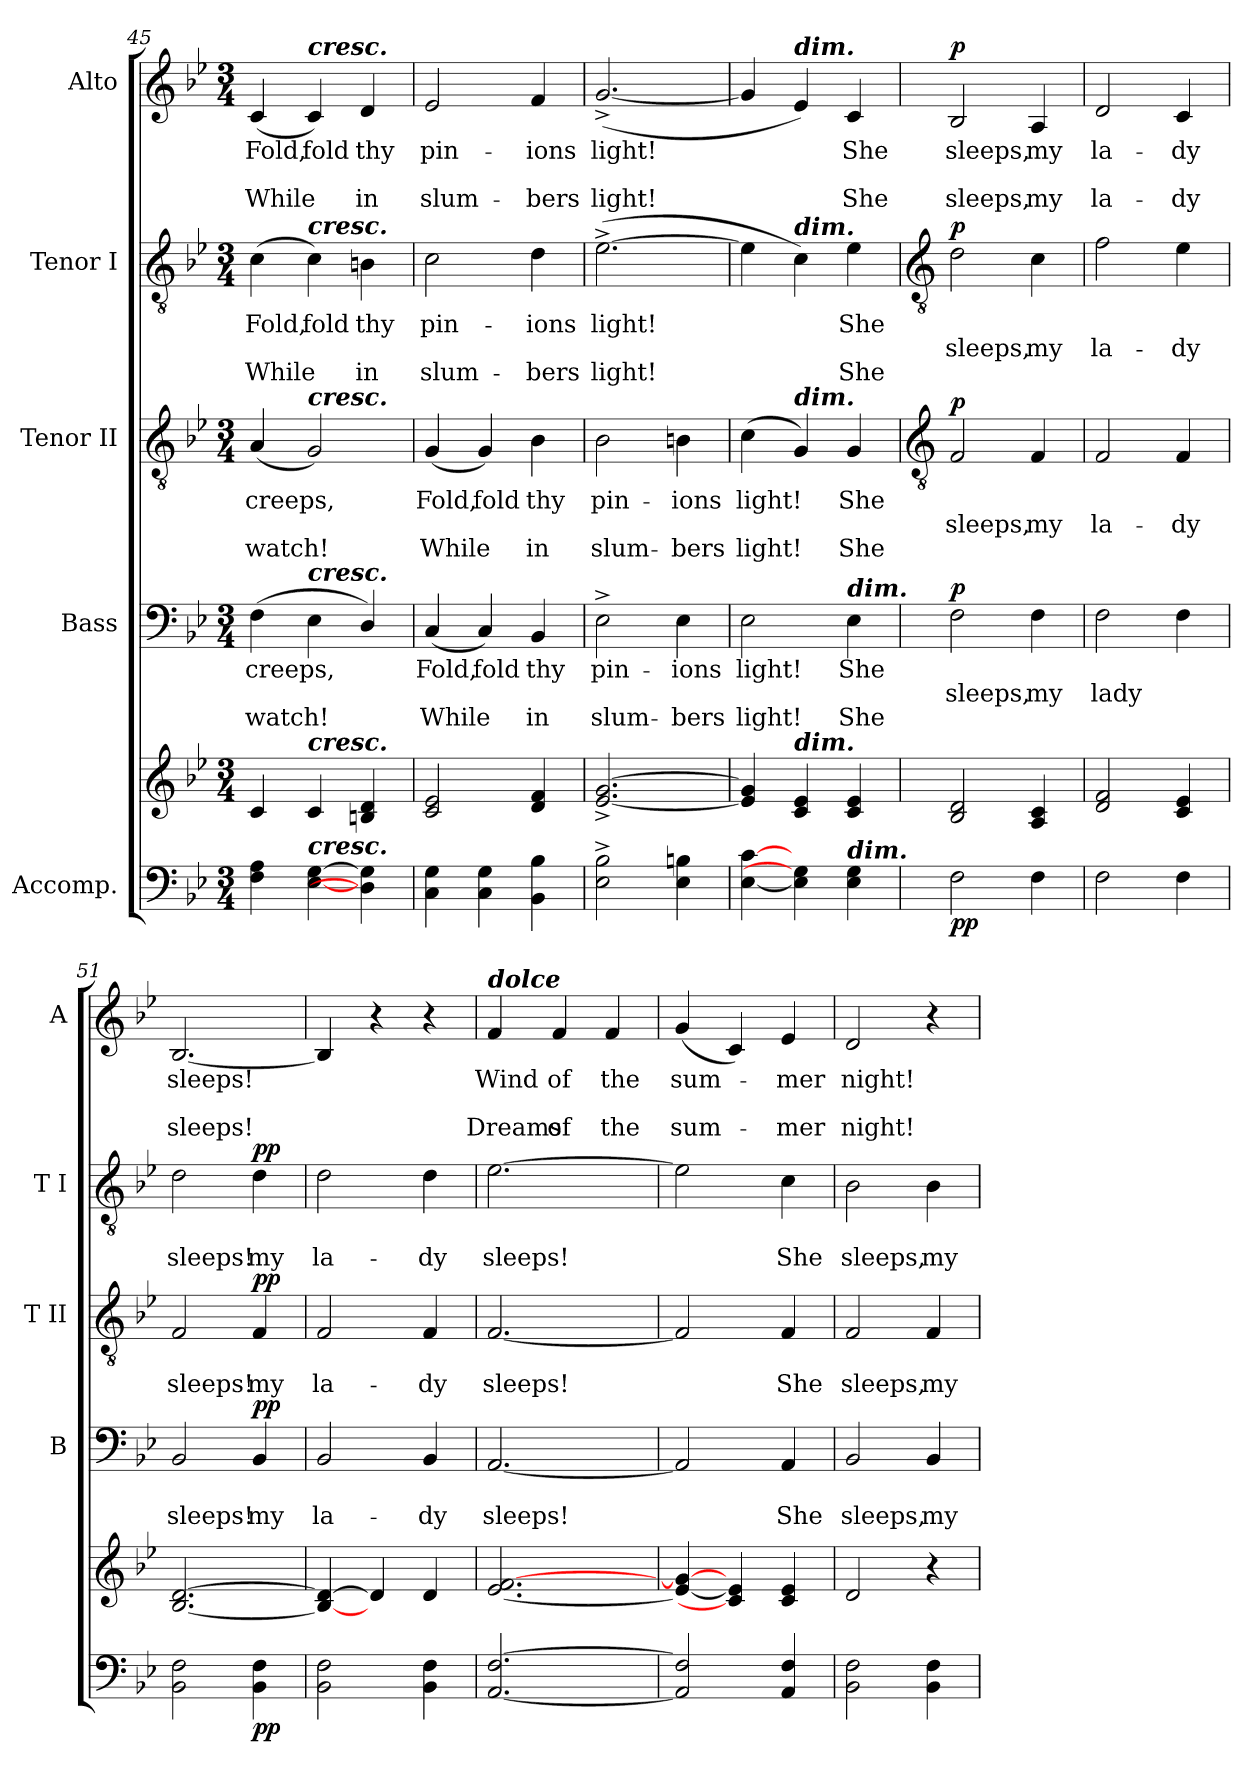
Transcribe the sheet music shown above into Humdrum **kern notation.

**kern	**kern	**dynam	**kern	**text	**text	**text	**dynam	**kern	**text	**text	**text	**dynam	**kern	**text	**text	**text	**dynam	**kern	**text	**text	**text	**dynam
*part5	*part5	*part5	*part4	*part4	*part4	*part4	*part4	*part3	*part3	*part3	*part3	*part3	*part2	*part2	*part2	*part2	*part2	*part1	*part1	*part1	*part1	*part1
*staff6	*staff5	*staff5/6	*staff4	*staff4	*staff4	*staff4	*staff4	*staff3	*staff3	*staff3	*staff3	*staff3	*staff2	*staff2	*staff2	*staff2	*staff2	*staff1	*staff1	*staff1	*staff1	*staff1
*I"Accomp.	*	*	*I"Bass	*	*	*	*	*I"Tenor II	*	*	*	*	*I"Tenor I	*	*	*	*	*I"Alto	*	*	*	*
*	*	*	*I'B	*	*	*	*	*I'T II	*	*	*	*	*I'T I	*	*	*	*	*I'A	*	*	*	*
*clefF4	*clefG2	*	*clefF4	*	*	*	*	*clefGv2	*	*	*	*	*clefGv2	*	*	*	*	*clefG2	*	*	*	*
*k[b-e-]	*k[b-e-]	*	*k[b-e-]	*	*	*	*	*k[b-e-]	*	*	*	*	*k[b-e-]	*	*	*	*	*k[b-e-]	*	*	*	*
*B-:	*B-:	*	*B-:	*	*	*	*	*B-:	*	*	*	*	*B-:	*	*	*	*	*B-:	*	*	*	*
*M3/4	*M3/4	*	*M3/4	*	*	*	*	*M3/4	*	*	*	*	*M3/4	*	*	*	*	*M3/4	*	*	*	*
=45	=45	=45	=45	=45	=45	=45	=45	=45	=45	=45	=45	=45	=45	=45	=45	=45	=45	=45	=45	=45	=45	=45
!	!	!	!	!LO:LY:b	!	!LO:LY:b	!	!	!LO:LY:b	!	!LO:LY:b	!	!	!LO:LY:b	!	!LO:LY:b	!	!	!LO:LY:b	!	!LO:LY:b	!
4F 4A	4c	.	(>4F	creeps,	.	watch!	.	(<4A	creeps,	.	watch!	.	(>4c\	Fold,	.	While	.	(<4c	Fold,	.	While	.
!	!	!	!	!	!	!	!	!	!	!	!	!	!	!	!	!	!	!LO:TX:a:Bi:t=cresc.	!	!	!	!
!	!	!	!	!	!	!	!	!	!	!	!	!	!LO:TX:a:Bi:t=cresc.	!	!	!	!	!	!	!	!	!
!	!	!	!	!	!	!	!	!LO:TX:a:Bi:t=cresc.	!	!	!	!	!	!	!	!	!	!	!	!	!	!
!	!	!	!LO:TX:a:Bi:t=cresc.	!	!	!	!	!	!	!	!	!	!	!	!	!	!	!	!	!	!	!
!	!LO:TX:a:Bi:t=cresc.	!	!	!	!	!	!	!	!	!	!	!	!	!	!	!	!	!	!	!	!	!
!LO:TX:a:Bi:t=cresc.	!	!	!	!	!	!	!	!	!	!	!	!	!	!	!	!	!	!	!	!	!	!
!	!	!	!	!	!	!	!	!	!	!	!	!	!	!LO:LY:b	!	!	!	!	!LO:LY:b	!	!	!
[4E-\ [4G\	4c	.	4E-\	.	.	.	.	2G)	.	.	.	.	4c\)	fold	.	.	.	4c)	fold	.	.	.
!	!	!	!	!	!	!	!	!	!	!	!	!	!	!LO:LY:b	!	!LO:LY:b	!	!	!LO:LY:b	!	!LO:LY:b	!
4D\] 4G\]	4Bn 4d	.	4D/)	.	.	.	.	.	.	.	.	.	4Bn	thy	.	in	.	4d	thy	.	in	.
=46	=46	=46	=46	=46	=46	=46	=46	=46	=46	=46	=46	=46	=46	=46	=46	=46	=46	=46	=46	=46	=46	=46
!	!	!	!	!LO:LY:b	!	!LO:LY:b	!	!	!LO:LY:b	!	!LO:LY:b	!	!	!LO:LY:b	!	!LO:LY:b	!	!	!LO:LY:b	!	!LO:LY:b	!
4C 4G	2c 2e-	.	(<4C	Fold,	.	While	.	(<4G	Fold,	.	While	.	2c	pin-	.	-slum-	.	2e-	pin-	.	-slum-	.
!	!	!	!	!LO:LY:b	!	!	!	!	!LO:LY:b	!	!	!	!	!	!	!	!	!	!	!	!	!
4C 4G	.	.	4C)	fold	.	.	.	4G)	fold	.	.	.	.	.	.	.	.	.	.	.	.	.
!	!	!	!	!LO:LY:b	!	!LO:LY:b	!	!	!LO:LY:b	!	!LO:LY:b	!	!	!LO:LY:b	!	!LO:LY:b	!	!	!LO:LY:b	!	!LO:LY:b	!
4BB- 4B-	4d 4f	.	4BB-	thy	.	in	.	4B-	thy	.	in	.	4d	-ions	.	bers	.	4f	-ions	.	bers	.
=47	=47	=47	=47	=47	=47	=47	=47	=47	=47	=47	=47	=47	=47	=47	=47	=47	=47	=47	=47	=47	=47	=47
!	!	!	!	!LO:LY:b	!	!LO:LY:b	!	!	!LO:LY:b	!	!LO:LY:b	!	!	!LO:LY:b	!	!LO:LY:b	!	!	!LO:LY:b	!	!LO:LY:b	!
2E-^ 2B-^	[2.e-^ [2.g^	.	2E-^	pin-	.	-slum-	.	2B-	pin-	.	-slum-	.	(>[2.e-^	light!	.	light!	.	(<[2.g^	light!	.	light!	.
!	!	!	!	!LO:LY:b	!	!LO:LY:b	!	!	!LO:LY:b	!	!LO:LY:b	!	!	!	!	!	!	!	!	!	!	!
4E- 4Bn	.	.	4E-	-ions	.	bers	.	4Bn	-ions	.	bers	.	.	.	.	.	.	.	.	.	.	.
=48	=48	=48	=48	=48	=48	=48	=48	=48	=48	=48	=48	=48	=48	=48	=48	=48	=48	=48	=48	=48	=48	=48
!	!	!	!	!LO:LY:b	!	!LO:LY:b	!	!	!LO:LY:b	!	!LO:LY:b	!	!	!	!	!	!	!	!	!	!	!
[4E- [4c	4e-] 4g]	.	2E-	light!	.	light!	.	(<4c\	light!	.	light!	.	4e-]	.	.	.	.	4g]	.	.	.	.
!	!	!	!	!	!	!	!	!	!	!	!	!	!	!	!	!	!	!LO:TX:a:Bi:t=dim.	!	!	!	!
!	!	!	!	!	!	!	!	!	!	!	!	!	!LO:TX:a:Bi:t=dim.	!	!	!	!	!	!	!	!	!
!	!	!	!	!	!	!	!	!LO:TX:a:Bi:t=dim.	!	!	!	!	!	!	!	!	!	!	!	!	!	!
!	!LO:TX:a:Bi:t=dim.	!	!	!	!	!	!	!	!	!	!	!	!	!	!	!	!	!	!	!	!	!
4E-] 4G]	4c 4e-	.	.	.	.	.	.	4G)	.	.	.	.	4c)	.	.	.	.	4e-)	.	.	.	.
!	!	!	!LO:TX:a:Bi:t=dim.	!	!	!	!	!	!	!	!	!	!	!	!	!	!	!	!	!	!	!
!LO:TX:a:Bi:t=dim.	!	!	!	!	!	!	!	!	!	!	!	!	!	!	!	!	!	!	!	!	!	!
!	!	!	!	!LO:LY:b	!	!LO:LY:b	!	!	!LO:LY:b	!	!LO:LY:b	!	!	!LO:LY:b	!	!LO:LY:b	!	!	!LO:LY:b	!	!LO:LY:b	!
4E- 4G	4c/ 4e-/	.	4E-	She	.	She	.	4G	She	.	She	.	4e-	She	.	She	.	4c/	She	.	She	.
!!LO:LB:g=z
=49	=49	=49	=49	=49	=49	=49	=49	=49	=49	=49	=49	=49	=49	=49	=49	=49	=49	=49	=49	=49	=49	=49
*	*	*	*	*	*	*	*	*clefGv2	*	*	*	*	*clefGv2	*	*	*	*	*	*	*	*	*
!	!	!LO:DY:b=2	!	!	!LO:LY:b	!	!	!	!	!LO:LY:b	!	!	!	!	!LO:LY:b	!	!	!	!LO:LY:b	!	!LO:LY:b	!
!	!	!LO:DY:n=1:b	!	!	!	!	!LO:DY:b	!	!	!	!	!LO:DY:b	!	!	!	!	!LO:DY:b	!	!	!	!	!LO:DY:b
2F	2B-/ 2d/	p p	2F	.	sleeps,	.	p	2F	.	sleeps,	.	p	2d	.	sleeps,	.	p	2B-/	sleeps,	.	sleeps,	p
!	!	!	!	!	!LO:LY:b	!	!	!	!	!LO:LY:b	!	!	!	!	!LO:LY:b	!	!	!	!LO:LY:b	!	!LO:LY:b	!
4F	4A 4c	.	4F	.	my	.	.	4F	.	my	.	.	4c	.	my	.	.	4A	my	.	my	.
=50	=50	=50	=50	=50	=50	=50	=50	=50	=50	=50	=50	=50	=50	=50	=50	=50	=50	=50	=50	=50	=50	=50
!	!	!	!	!	!LO:LY:b	!	!	!	!	!LO:LY:b	!	!	!	!	!LO:LY:b	!	!	!	!LO:LY:b	!	!LO:LY:b	!
2F	2d/ 2f/	.	2F	.	lady	.	.	2F	.	la-	.	.	2f	.	la-	.	.	2d	la-	.	-la-	.
!	!	!	!	!	!	!	!	!	!	!LO:LY:b	!	!	!	!	!LO:LY:b	!	!	!	!LO:LY:b	!	!LO:LY:b	!
4F	4c/ 4e-/	.	4F	.	.	.	.	4F	.	-dy	.	.	4e-	.	-dy	.	.	4c/	-dy	.	dy	.
=51	=51	=51	=51	=51	=51	=51	=51	=51	=51	=51	=51	=51	=51	=51	=51	=51	=51	=51	=51	=51	=51	=51
!	!	!	!	!	!LO:LY:b	!	!	!	!	!LO:LY:b	!	!	!	!	!LO:LY:b	!	!	!	!LO:LY:b	!	!LO:LY:b	!
2BB- 2F	[2.B- [2.d	.	2BB-	.	sleeps!	.	.	2F	.	sleeps!	.	.	2d	.	sleeps!	.	.	[2.B-	sleeps!	.	sleeps!	.
!	!	!LO:DY:b=2	!	!	!LO:LY:b	!	!LO:DY:b	!	!	!LO:LY:b	!	!LO:DY:b	!	!	!LO:LY:b	!	!LO:DY:b	!	!	!	!	!
4BB- 4F	.	pp	4BB-	.	my	.	pp	4F	.	my	.	pp	4d	.	my	.	pp	.	.	.	.	.
=52	=52	=52	=52	=52	=52	=52	=52	=52	=52	=52	=52	=52	=52	=52	=52	=52	=52	=52	=52	=52	=52	=52
!	!	!	!	!	!LO:LY:b	!	!	!	!	!LO:LY:b	!	!	!	!	!LO:LY:b	!	!	!	!	!	!	!
2BB- 2F	4B-_ 4d_	.	2BB-	.	la-	.	.	2F	.	la-	.	.	2d	.	la-	.	.	4B-]	.	.	.	.
.	4d]	.	.	.	.	.	.	.	.	.	.	.	.	.	.	.	.	4r	.	.	.	.
!	!	!	!	!	!LO:LY:b	!	!	!	!	!LO:LY:b	!	!	!	!	!LO:LY:b	!	!	!	!	!	!	!
4BB- 4F	4d	.	4BB-	.	-dy	.	.	4F	.	-dy	.	.	4d	.	-dy	.	.	4r	.	.	.	.
=53	=53	=53	=53	=53	=53	=53	=53	=53	=53	=53	=53	=53	=53	=53	=53	=53	=53	=53	=53	=53	=53	=53
!	!	!	!	!	!	!	!	!	!	!	!	!	!	!	!	!	!	!LO:TX:a:Bi:t=dolce	!	!	!	!
!	!	!	!	!	!LO:LY:b	!	!	!	!	!LO:LY:b	!	!	!	!	!LO:LY:b	!	!	!	!LO:LY:b	!	!LO:LY:b	!
[2.AA [2.F	[2.e- [2.f	.	[2.AA	.	sleeps!	.	.	[2.F	.	sleeps!	.	.	[2.e-	.	sleeps!	.	.	4f	Wind	.	Dreams	.
!	!	!	!	!	!	!	!	!	!	!	!	!	!	!	!	!	!	!	!LO:LY:b	!	!LO:LY:b	!
.	.	.	.	.	.	.	.	.	.	.	.	.	.	.	.	.	.	4f	of	.	of	.
!	!	!	!	!	!	!	!	!	!	!	!	!	!	!	!	!	!	!	!LO:LY:b	!	!LO:LY:b	!
.	.	.	.	.	.	.	.	.	.	.	.	.	.	.	.	.	.	4f	the	.	the	.
=54	=54	=54	=54	=54	=54	=54	=54	=54	=54	=54	=54	=54	=54	=54	=54	=54	=54	=54	=54	=54	=54	=54
!	!	!	!	!	!	!	!	!	!	!	!	!	!	!	!	!	!	!	!LO:LY:b	!	!LO:LY:b	!
2AA] 2F]	4e-_ 4g_	.	2AA]	.	.	.	.	2F]	.	.	.	.	2e-]	.	.	.	.	(<4g	sum-	.	sum-	.
.	4c] 4e-]	.	.	.	.	.	.	.	.	.	.	.	.	.	.	.	.	4c)	.	.	.	.
!	!	!	!	!	!LO:LY:b	!	!	!	!	!LO:LY:b	!	!	!	!	!LO:LY:b	!	!	!	!LO:LY:b	!	!LO:LY:b	!
4AA 4F	4c 4e-	.	4AA	.	She	.	.	4F	.	She	.	.	4c	.	She	.	.	4e-	mer	.	mer	.
=55	=55	=55	=55	=55	=55	=55	=55	=55	=55	=55	=55	=55	=55	=55	=55	=55	=55	=55	=55	=55	=55	=55
!	!	!	!	!	!LO:LY:b	!	!	!	!	!LO:LY:b	!	!	!	!	!LO:LY:b	!	!	!	!LO:LY:b	!	!LO:LY:b	!
2BB- 2F	2d	.	2BB-	.	sleeps,	.	.	2F	.	sleeps,	.	.	2B-	.	sleeps,	.	.	2d	night!	.	night!	.
!	!	!	!	!	!LO:LY:b	!	!	!	!	!LO:LY:b	!	!	!	!	!LO:LY:b	!	!	!	!	!	!	!
4BB- 4F	4r	.	4BB-	.	my	.	.	4F	.	my	.	.	4B-	.	my	.	.	4r	.	.	.	.
=	=	=	=	=	=	=	=	=	=	=	=	=	=	=	=	=	=	=	=	=	=	=
*-	*-	*-	*-	*-	*-	*-	*-	*-	*-	*-	*-	*-	*-	*-	*-	*-	*-	*-	*-	*-	*-	*-
